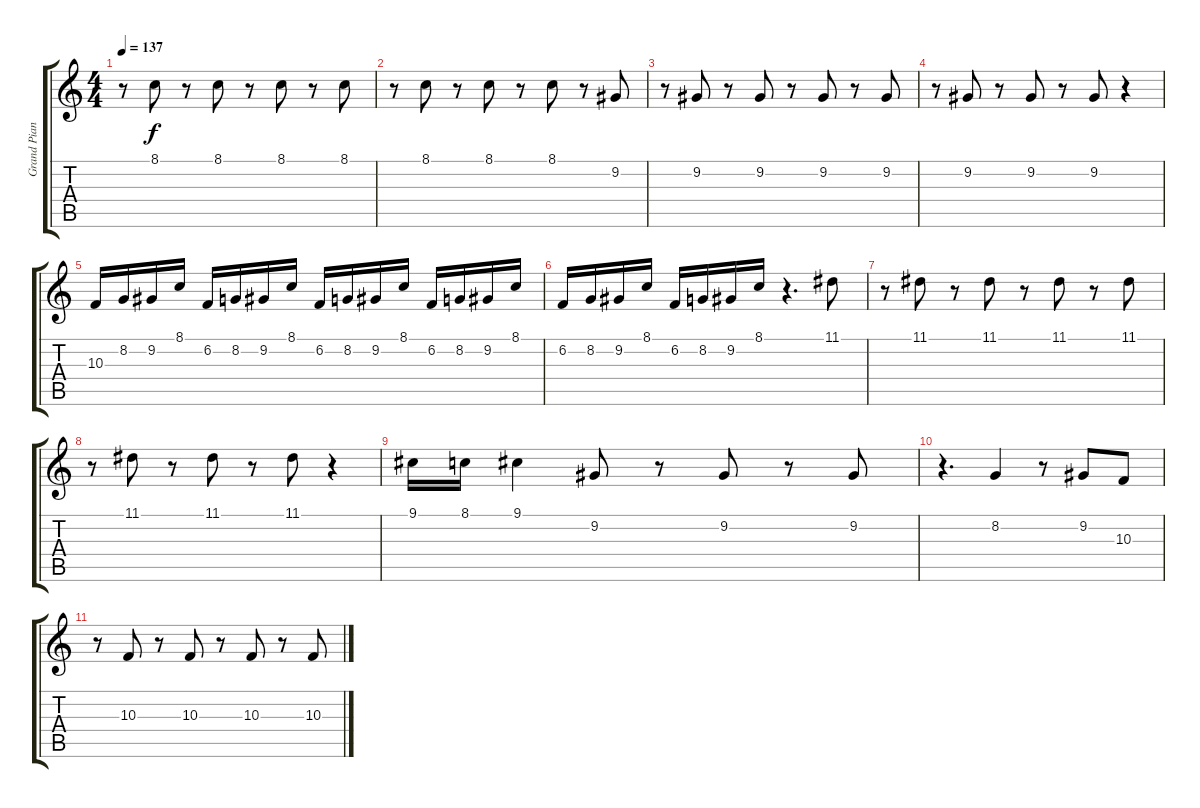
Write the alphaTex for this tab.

\track ("Grand Piano 3" "Grand Pian") {instrument acousticgrandpiano}
\staff {score tabs}
\tuning (E4 B3 G3 D3 A2 E2) {hide}
\ts (4 4)
\tempo 137
\clef g2
\ks c
r.8{dy f} 8.1.8{volume 9} r.8 8.1.8{volume 8} r.8 8.1.8{volume 8} r.8 8.1.8{volume 7} |
r.8 8.1.8{volume 6} r.8 8.1.8{volume 6} r.8 8.1.8{volume 5} r.8 9.2.8{volume 4} |
r.8 9.2.8{volume 9} r.8 9.2.8{volume 8} r.8 9.2.8{volume 8} r.8 9.2.8{volume 7} |
r.8 9.2.8{volume 6} r.8 9.2.8{volume 6} r.8 9.2.8{volume 5} r.4 |
10.3.16{volume 9} 8.2.16{volume 9} 9.2.16{volume 9} 8.1.16{volume 9} 6.2.16{volume 8} 8.2.16{volume 8} 9.2.16{volume 8} 8.1.16{volume 8} 6.2.16{volume 8} 8.2.16{volume 8} 9.2.16{volume 7} 8.1.16{volume 7} 6.2.16{volume 7} 8.2.16{volume 7} 9.2.16{volume 7} 8.1.16{volume 6} |
6.2.16{volume 6} 8.2.16{volume 6} 9.2.16{volume 6} 8.1.16{volume 6} 6.2.16{volume 6} 8.2.16{volume 5} 9.2.16{volume 5} 8.1.16{volume 5} r.4{d} 11.1.8{volume 4} |
r.8 11.1.8{volume 9} r.8 11.1.8{volume 8} r.8 11.1.8{volume 8} r.8 11.1.8{volume 7} |
r.8 11.1.8{volume 6} r.8 11.1.8{volume 6} r.8 11.1.8{volume 5} r.4 |
9.1.16{volume 9} 8.1.16 9.1.4 9.2.8{volume 9} r.8 9.2.8{volume 8} r.8 9.2.8{volume 7} |
r.4{d} 8.2.4{volume 8} r.8 9.2.8{volume 6} 10.3.8{volume 9} |
r.8 10.3.8{volume 8} r.8 10.3.8{volume 7} r.8 10.3.8{volume 6} r.8 10.3.8{volume 4}
